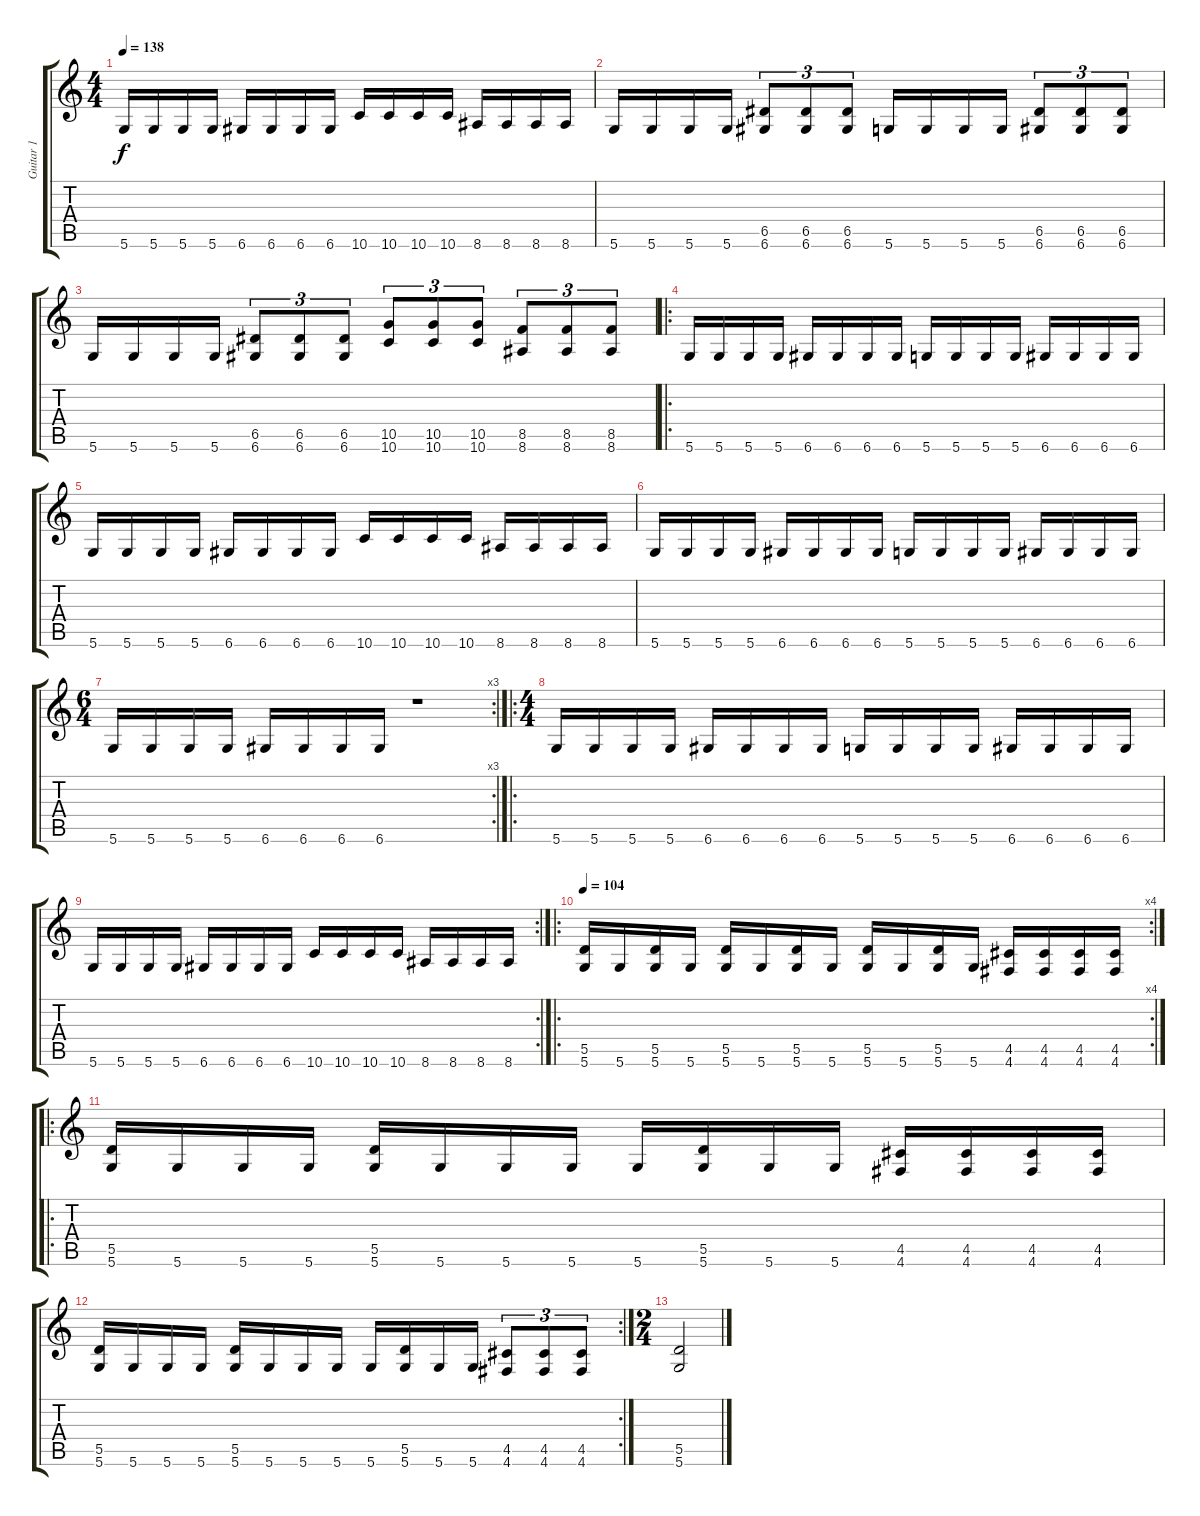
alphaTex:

\track ("Guitar 1" "Guitar 1") {instrument distortionguitar}
\staff {score tabs}
\tuning (E4 B3 G3 D3 A2 D2) {hide}
\ts (4 4)
\tempo 138
\clef g2
\ks c
5.6.16{dy f} 5.6.16 5.6.16 5.6.16 6.6.16 6.6.16 6.6.16 6.6.16 10.6.16 10.6.16 10.6.16 10.6.16 8.6.16 8.6.16 8.6.16 8.6.16 |
5.6.16 5.6.16 5.6.16 5.6.16 (6.5 6.6).8{tu (3 2)} (6.5 6.6).8{tu (3 2)} (6.5 6.6).8{tu (3 2)} 5.6.16 5.6.16 5.6.16 5.6.16 (6.5 6.6).8{tu (3 2)} (6.5 6.6).8{tu (3 2)} (6.5 6.6).8{tu (3 2)} |
5.6.16 5.6.16 5.6.16 5.6.16 (6.5 6.6).8{tu (3 2)} (6.5 6.6).8{tu (3 2)} (6.5 6.6).8{tu (3 2)} (10.5 10.6).8{tu (3 2)} (10.5 10.6).8{tu (3 2)} (10.5 10.6).8{tu (3 2)} (8.5 8.6).8{tu (3 2)} (8.5 8.6).8{tu (3 2)} (8.5 8.6).8{tu (3 2)} |
\ro
5.6.16 5.6.16 5.6.16 5.6.16 6.6.16 6.6.16 6.6.16 6.6.16 5.6.16 5.6.16 5.6.16 5.6.16 6.6.16 6.6.16 6.6.16 6.6.16 |
5.6.16 5.6.16 5.6.16 5.6.16 6.6.16 6.6.16 6.6.16 6.6.16 10.6.16 10.6.16 10.6.16 10.6.16 8.6.16 8.6.16 8.6.16 8.6.16 |
5.6.16 5.6.16 5.6.16 5.6.16 6.6.16 6.6.16 6.6.16 6.6.16 5.6.16 5.6.16 5.6.16 5.6.16 6.6.16 6.6.16 6.6.16 6.6.16 |
\rc 3
\ts (6 4)
5.6.16 5.6.16 5.6.16 5.6.16 6.6.16 6.6.16 6.6.16 6.6.16 r.1 |
\ro
\ts (4 4)
5.6.16 5.6.16 5.6.16 5.6.16 6.6.16 6.6.16 6.6.16 6.6.16 5.6.16 5.6.16 5.6.16 5.6.16 6.6.16 6.6.16 6.6.16 6.6.16 |
\rc 2
5.6.16 5.6.16 5.6.16 5.6.16 6.6.16 6.6.16 6.6.16 6.6.16 10.6.16 10.6.16 10.6.16 10.6.16 8.6.16 8.6.16 8.6.16 8.6.16 |
\ro
\rc 4
\tempo 104
(5.5 5.6).16 5.6.16 (5.5 5.6).16 5.6.16 (5.5 5.6).16 5.6.16 (5.5 5.6).16 5.6.16 (5.5 5.6).16 5.6.16 (5.5 5.6).16 5.6.16 (4.5 4.6).16 (4.5 4.6).16 (4.5 4.6).16 (4.5 4.6).16 |
\ro
(5.5 5.6).16 5.6.16 5.6.16 5.6.16 (5.5 5.6).16 5.6.16 5.6.16 5.6.16 5.6.16 (5.5 5.6).16 5.6.16 5.6.16 (4.5 4.6).16 (4.5 4.6).16 (4.5 4.6).16 (4.5 4.6).16 |
\rc 2
(5.5 5.6).16 5.6.16 5.6.16 5.6.16 (5.5 5.6).16 5.6.16 5.6.16 5.6.16 5.6.16 (5.5 5.6).16 5.6.16 5.6.16 (4.5 4.6).8{tu (3 2)} (4.5 4.6).8{tu (3 2)} (4.5 4.6).8{tu (3 2)} |
\ts (2 4)
(5.5 5.6).2
